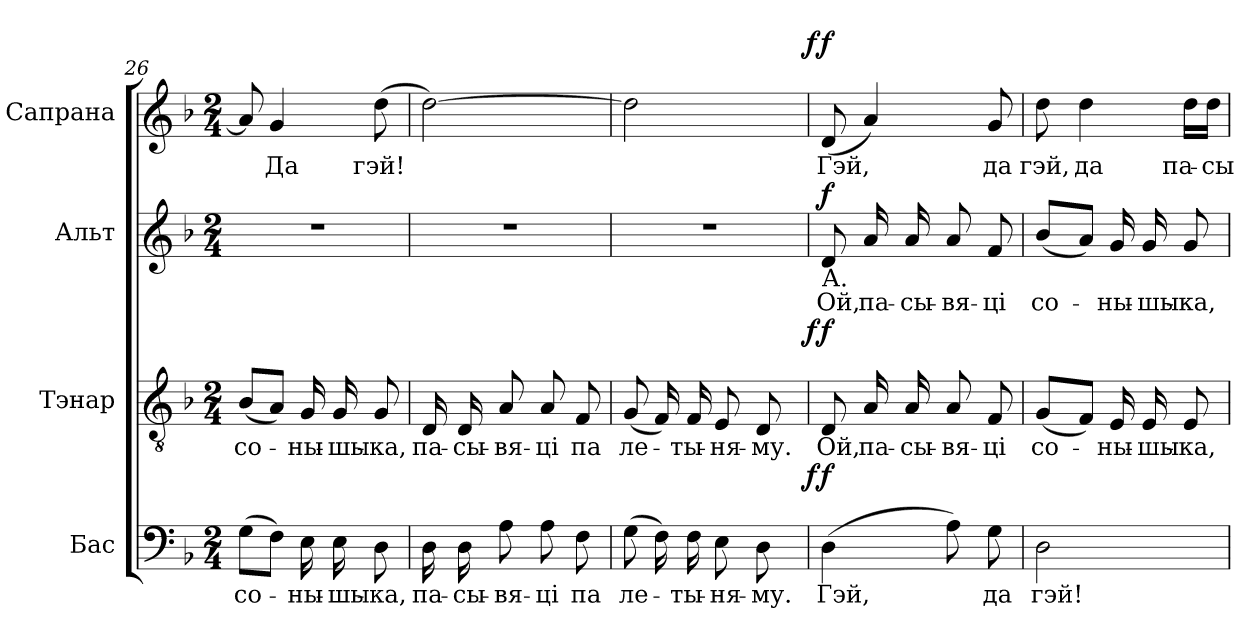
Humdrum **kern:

**kern	**text	**dynam	**kern	**text	**dynam	**kern	**text	**dynam	**kern	**text	**dynam
*part4	*part4	*part4	*part3	*part3	*part3	*part2	*part2	*part2	*part1	*part1	*part1
*staff4	*staff4	*staff4	*staff3	*staff3	*staff3	*staff2	*staff2	*staff2	*staff1	*staff1	*staff1
*I"Бас	*	*	*I"Тэнар	*	*	*I"Альт	*	*	*I"Сапрана	*	*
*clefF4	*	*	*clefGv2	*	*	*clefG2	*	*	*clefG2	*	*
*	*	*	*ITrd7c12	*	*	*	*	*	*	*	*
*k[b-]	*	*	*k[b-]	*	*	*k[b-]	*	*	*k[b-]	*	*
*d:	*	*	*d:	*	*	*d:	*	*	*d:	*	*
*M2/4	*	*	*M2/4	*	*	*M2/4	*	*	*M2/4	*	*
=26	=26	=26	=26	=26	=26	=26	=26	=26	=26	=26	=26
!	!LO:LY:b:color=#000000	!	!	!	!	!	!	!	!	!	!
!	!	!	!	!LO:LY:b:color=#000000	!	!LO:N:vis=1	!	!	!	!	!
(8Gi\L	со-	.	(8BB-i/L	со-	.	2r	.	.	8ai/]	.	.
!	!	!	!	!	!	!	!	!	!	!LO:LY:b:color=#000000	!
8Fi\J)	.	.	8AAi/J)	.	.	.	.	.	4gi/	Да	.
!	!LO:LY:b:color=#000000	!	!	!	!	!	!	!	!	!	!
!	!	!	!	!LO:LY:b:color=#000000	!	!	!	!	!	!	!
16Ei\	-ны-	.	16GGi/	-ны-	.	.	.	.	.	.	.
!	!LO:LY:b:color=#000000	!	!	!	!	!	!	!	!	!	!
!	!	!	!	!LO:LY:b:color=#000000	!	!	!	!	!	!	!
16Ei\	-шы-	.	16GGi/	-шы-	.	.	.	.	.	.	.
!	!LO:LY:b:color=#000000	!	!	!	!	!	!	!	!	!	!
!	!	!	!	!LO:LY:b:color=#000000	!	!	!	!	!	!	!
!	!	!	!	!	!	!	!	!	!	!LO:LY:b:color=#000000	!
8Di\	-ка,	.	8GGi/	-ка,	.	.	.	.	(8ddi\	гэй!	.
=27	=27	=27	=27	=27	=27	=27	=27	=27	=27	=27	=27
!	!LO:LY:b:color=#000000	!	!	!	!	!	!	!	!	!	!
!	!	!	!	!LO:LY:b:color=#000000	!	!LO:N:vis=1	!	!	!	!	!
16Di\	па-	.	16DDi/	па-	.	2r	.	.	[>2ddi\)	.	.
!	!LO:LY:b:color=#000000	!	!	!	!	!	!	!	!	!	!
!	!	!	!	!LO:LY:b:color=#000000	!	!	!	!	!	!	!
16Di\	-сы-	.	16DDi/	-сы-	.	.	.	.	.	.	.
!	!LO:LY:b:color=#000000	!	!	!	!	!	!	!	!	!	!
!	!	!	!	!LO:LY:b:color=#000000	!	!	!	!	!	!	!
8Ai\	-вя-	.	8AAi/	-вя-	.	.	.	.	.	.	.
!	!LO:LY:b:color=#000000	!	!	!	!	!	!	!	!	!	!
!	!	!	!	!LO:LY:b:color=#000000	!	!	!	!	!	!	!
8Ai\	-ці	.	8AAi/	-ці	.	.	.	.	.	.	.
!	!LO:LY:b:color=#000000	!	!	!	!	!	!	!	!	!	!
!	!	!	!	!LO:LY:b:color=#000000	!	!	!	!	!	!	!
8Fi\	па	.	8FFi/	па	.	.	.	.	.	.	.
=28	=28	=28	=28	=28	=28	=28	=28	=28	=28	=28	=28
!	!LO:LY:b:color=#000000	!	!	!	!	!	!	!	!	!	!
!	!	!	!	!LO:LY:b:color=#000000	!	!LO:N:vis=1	!	!	!	!	!
*^	*	*	*^	*	*	*	*	*	*^	*	*
(8Gi\	4ryy	ле-	.	(8GGi/	4ryy	ле-	.	2r	.	.	2ddi\]	4ryy	.	.
16Fi\)	.	.	.	16FFi/)	.	.	.	.	.	.	.	.	.	.
!	!	!LO:LY:b:color=#000000	!	!	!	!	!	!	!	!	!	!	!	!
!	!	!	!	!	!	!LO:LY:b:color=#000000	!	!	!	!	!	!	!	!
16Fi\	.	-ты-	.	16FFi/	.	-ты-	.	.	.	.	.	.	.	.
!	!	!LO:LY:b:color=#000000	!	!	!	!	!	!	!	!	!	!	!	!
!	!	!	!	!	!	!LO:LY:b:color=#000000	!	!	!	!	!	!	!	!
8Ei\	8ryy	-ня-	.	8EEi/	8ryy	-ня-	.	.	.	.	.	8ryy	.	.
!	!	!LO:LY:b:color=#000000	!	!	!	!	!	!	!	!	!	!	!	!
!	!	!	!	!	!	!LO:LY:b:color=#000000	!	!	!	!	!	!	!	!
8Di\	16ryy	-му.	.	8DDi/	16ryy	-му.	.	.	.	.	.	16ryy	.	.
.	32ryy	.	.	.	32ryy	.	.	.	.	.	.	32ryy	.	.
.	64ryy	.	.	.	64ryy	.	.	.	.	.	.	64ryy	.	.
.	128...ryy	.	.	.	128...ryy	.	.	.	.	.	.	128...ryy	.	.
.	1024ryy	.	f	.	1024ryy	.	f	.	.	.	.	1024ryy	.	f
*v	*v	*	*	*	*	*	*	*	*	*	*v	*v	*	*
*	*	*	*v	*v	*	*	*	*	*	*	*	*
!!LO:LB:g=z
=29	=29	=29	=29	=29	=29	=29	=29	=29	=29	=29	=29
*^	*	*	*^	*	*	*	*	*	*^	*	*
!	!	!LO:LY:b:color=#000000	!	!	!	!	!	!	!	!	!	!	!	!
*v	*v	*	*	*	*	*	*	*	*	*	*v	*v	*	*
*	*	*	*v	*v	*	*	*	*	*	*	*	*
*^	*	*	*^	*	*	*	*	*	*^	*	*
!	!	!	!	!	!	!LO:LY:b:color=#000000	!	!	!	!	!	!	!	!
*v	*v	*	*	*	*	*	*	*	*	*	*v	*v	*	*
*	*	*	*v	*v	*	*	*	*	*	*	*	*
*^	*	*	*^	*	*	*	*	*	*^	*	*
!	!	!	!	!	!	!	!	!	!LO:LY:b:color=#000000	!	!	!	!	!
*v	*v	*	*	*	*	*	*	*	*	*	*v	*v	*	*
*	*	*	*v	*v	*	*	*	*	*	*	*	*
*^	*	*	*^	*	*	*	*	*	*^	*	*
!	!	!	!	!	!	!	!	!	!	!	!LO:TX:b:t=С.	!	!	!
!	!	!	!	!	!	!	!	!	!	!	!LO:TX:a:B:cj:t=8	!	!	!
!	!	!	!	!	!	!	!	!LO:TX:b:t=А.	!	!	!	!	!	!
!	!	!	!	!LO:TX:b:t=Т.	!	!	!	!	!	!	!	!	!	!
!LO:TX:b:t=Б.	!	!	!	!	!	!	!	!	!	!	!	!	!	!
!	!	!	!	!	!	!	!	!	!	!	!	!	!LO:LY:b:color=#000000	!
*v	*v	*	*	*	*	*	*	*	*	*	*v	*v	*	*
*	*	*	*v	*v	*	*	*	*	*	*	*	*
(4Di\	Гэй,	f	8DDi/	Ой,	f	8di/	Ой,	f	(8di/	Гэй,	f
!	!	!	!	!LO:LY:b:color=#000000	!	!	!	!	!	!	!
!	!	!	!	!	!	!	!LO:LY:b:color=#000000	!	!	!	!
.	.	.	16AAi/	па-	.	16ai/	па-	.	4ai/)	.	.
!	!	!	!	!LO:LY:b:color=#000000	!	!	!	!	!	!	!
!	!	!	!	!	!	!	!LO:LY:b:color=#000000	!	!	!	!
.	.	.	16AAi/	-сы-	.	16ai/	-сы-	.	.	.	.
!	!	!	!	!LO:LY:b:color=#000000	!	!	!	!	!	!	!
!	!	!	!	!	!	!	!LO:LY:b:color=#000000	!	!	!	!
8Ai\)	.	.	8AAi/	-вя-	.	8ai/	-вя-	.	.	.	.
!	!LO:LY:b:color=#000000	!	!	!	!	!	!	!	!	!	!
!	!	!	!	!LO:LY:b:color=#000000	!	!	!	!	!	!	!
!	!	!	!	!	!	!	!LO:LY:b:color=#000000	!	!	!	!
!	!	!	!	!	!	!	!	!	!	!LO:LY:b:color=#000000	!
8Gi\	да	.	8FFi/	-ці	.	8fi/	-ці	.	8gi/	да	.
=30	=30	=30	=30	=30	=30	=30	=30	=30	=30	=30	=30
!	!LO:LY:b:color=#000000	!	!	!	!	!	!	!	!	!	!
!	!	!	!	!LO:LY:b:color=#000000	!	!	!	!	!	!	!
!	!	!	!	!	!	!	!LO:LY:b:color=#000000	!	!	!	!
!	!	!	!	!	!	!	!	!	!	!LO:LY:b:color=#000000	!
2Di\	гэй!	.	(8GGi/L	со-	.	(8b-i/L	со-	.	8ddi\	гэй,	.
!	!	!	!	!	!	!	!	!	!	!LO:LY:b:color=#000000	!
.	.	.	8FFi/J)	.	.	8ai/J)	.	.	4ddi\	да	.
!	!	!	!	!LO:LY:b:color=#000000	!	!	!	!	!	!	!
!	!	!	!	!	!	!	!LO:LY:b:color=#000000	!	!	!	!
.	.	.	16EEi/	-ны-	.	16gi/	-ны-	.	.	.	.
!	!	!	!	!LO:LY:b:color=#000000	!	!	!	!	!	!	!
!	!	!	!	!	!	!	!LO:LY:b:color=#000000	!	!	!	!
.	.	.	16EEi/	-шы-	.	16gi/	-шы-	.	.	.	.
!	!	!	!	!LO:LY:b:color=#000000	!	!	!	!	!	!	!
!	!	!	!	!	!	!	!LO:LY:b:color=#000000	!	!	!	!
!	!	!	!	!	!	!	!	!	!	!LO:LY:b:color=#000000	!
.	.	.	8EEi/	-ка,	.	8gi/	-ка,	.	16ddi\LL	па-	.
!	!	!	!	!	!	!	!	!	!	!LO:LY:b:color=#000000	!
.	.	.	.	.	.	.	.	.	16ddi\JJ	-сы-	.
=	=	=	=	=	=	=	=	=	=	=	=
*-	*-	*-	*-	*-	*-	*-	*-	*-	*-	*-	*-
